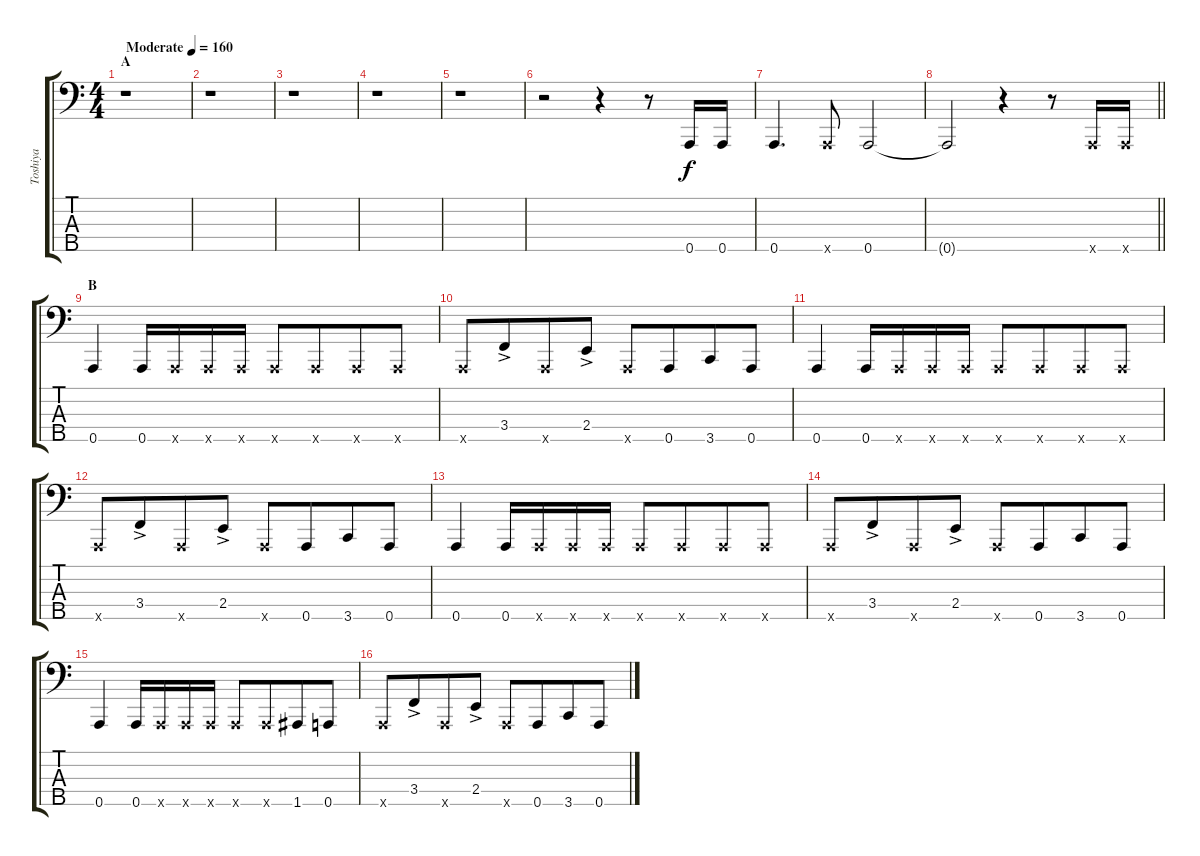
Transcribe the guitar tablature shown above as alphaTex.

\track ("Toshiya" "Toshiya") {instrument slapbass1}
\staff {score tabs}
\tuning (G2 D2 A1 D1 A0) {hide}
\ts (4 4)
\section ("" "A")
\tempo (160 "Moderate")
\clef f4
\ks c
r.1{dy f instrument slapbass1} |
r.1 |
r.1 |
r.1 |
r.1 |
r.2 r.4 r.8 0.5.16{beam merge} 0.5.16 |
0.5.4{d} 0.5{x}.8 0.5.2 |
\barLineRight lightlight
0.5{t}.2 r.4 r.8{beam merge} 0.5{x}.16 0.5{x}.16 |
\section ("" "B")
0.5.4 0.5.16{beam merge} 0.5{x}.16{beam merge} 0.5{x}.16 0.5{x}.16 0.5{x}.8 0.5{x}.8{beam merge} 0.5{x}.8 0.5{x}.8 |
0.5{x}.8 3.4{ac}.8{beam merge} 0.5{x}.8 2.4{ac}.8 0.5{x}.8 0.5.8{beam merge} 3.5.8{beam merge} 0.5.8 |
0.5.4 0.5.16{beam merge} 0.5{x}.16{beam merge} 0.5{x}.16 0.5{x}.16 0.5{x}.8 0.5{x}.8{beam merge} 0.5{x}.8 0.5{x}.8 |
0.5{x}.8 3.4{ac}.8{beam merge} 0.5{x}.8 2.4{ac}.8 0.5{x}.8 0.5.8{beam merge} 3.5.8{beam merge} 0.5.8 |
0.5.4 0.5.16{beam merge} 0.5{x}.16{beam merge} 0.5{x}.16 0.5{x}.16 0.5{x}.8 0.5{x}.8{beam merge} 0.5{x}.8 0.5{x}.8 |
0.5{x}.8 3.4{ac}.8{beam merge} 0.5{x}.8 2.4{ac}.8 0.5{x}.8 0.5.8{beam merge} 3.5.8{beam merge} 0.5.8 |
0.5.4 0.5.16{beam merge} 0.5{x}.16{beam merge} 0.5{x}.16 0.5{x}.16 0.5{x}.8 0.5{x}.8{beam merge} 1.5.8 0.5.8 |
0.5{x}.8 3.4{ac}.8{beam merge} 0.5{x}.8 2.4{ac}.8 0.5{x}.8 0.5.8{beam merge} 3.5.8{beam merge} 0.5.8
